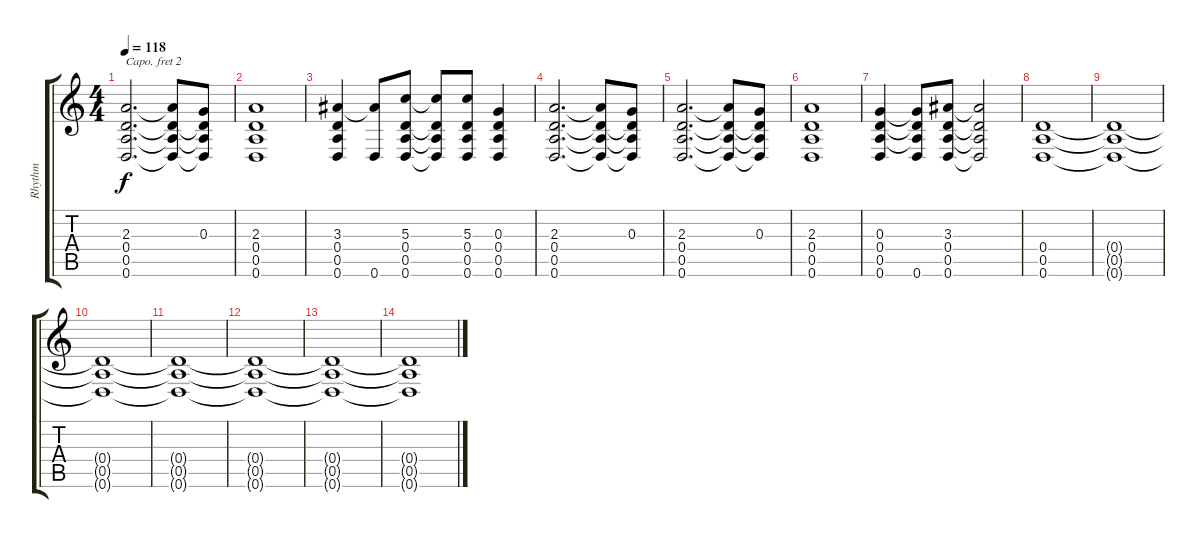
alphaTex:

\track ("Rhythm" "Rhythm") {instrument distortionguitar}
\staff {score tabs}
\capo 2
\tuning (D4 A3 F3 C3 G2 C2) {hide}
\ts (4 4)
\tempo 118
\clef g2
\ks c
(2.3 0.4 0.5 0.6).2{d dy f} (2.3{t} 0.4{t} 0.5{t} 0.6{t}).8 (0.3 0.4{t} 0.5{t} 0.6{t}).8 |
(2.3 0.4 0.5 0.6).1 |
(3.3 0.4 0.5 0.6).4 (3.3{t} 0.6).8 (5.3 0.4 0.5 0.6).8 (5.3{t} 0.4{t} 0.5{t} 0.6{t}).8 (5.3 0.4 0.5 0.6).8 (0.3 0.4 0.5 0.6).4 |
(2.3 0.4 0.5 0.6).2{d} (2.3{t} 0.4{t} 0.5{t} 0.6{t}).8 (0.3 0.4{t} 0.5{t} 0.6{t}).8 |
(2.3 0.4 0.5 0.6).2{d} (2.3{t} 0.4{t} 0.5{t} 0.6{t}).8 (0.3 0.4{t} 0.5{t} 0.6{t}).8 |
(2.3 0.4 0.5 0.6).1 |
(0.3 0.4 0.5 0.6).4 (0.3{t} 0.4{t} 0.5{t} 0.6).8 (3.3 0.4 0.5 0.6).8 (3.3{t} 0.4{t} 0.5{t} 0.6{t}).2 |
(0.4 0.5 0.6).1 |
(0.4{t} 0.5{t} 0.6{t}).1 |
(0.4{t} 0.5{t} 0.6{t}).1 |
(0.4{t} 0.5{t} 0.6{t}).1 |
(0.4{t} 0.5{t} 0.6{t}).1 |
(0.4{t} 0.5{t} 0.6{t}).1 |
(0.4{t} 0.5{t} 0.6{t}).1
